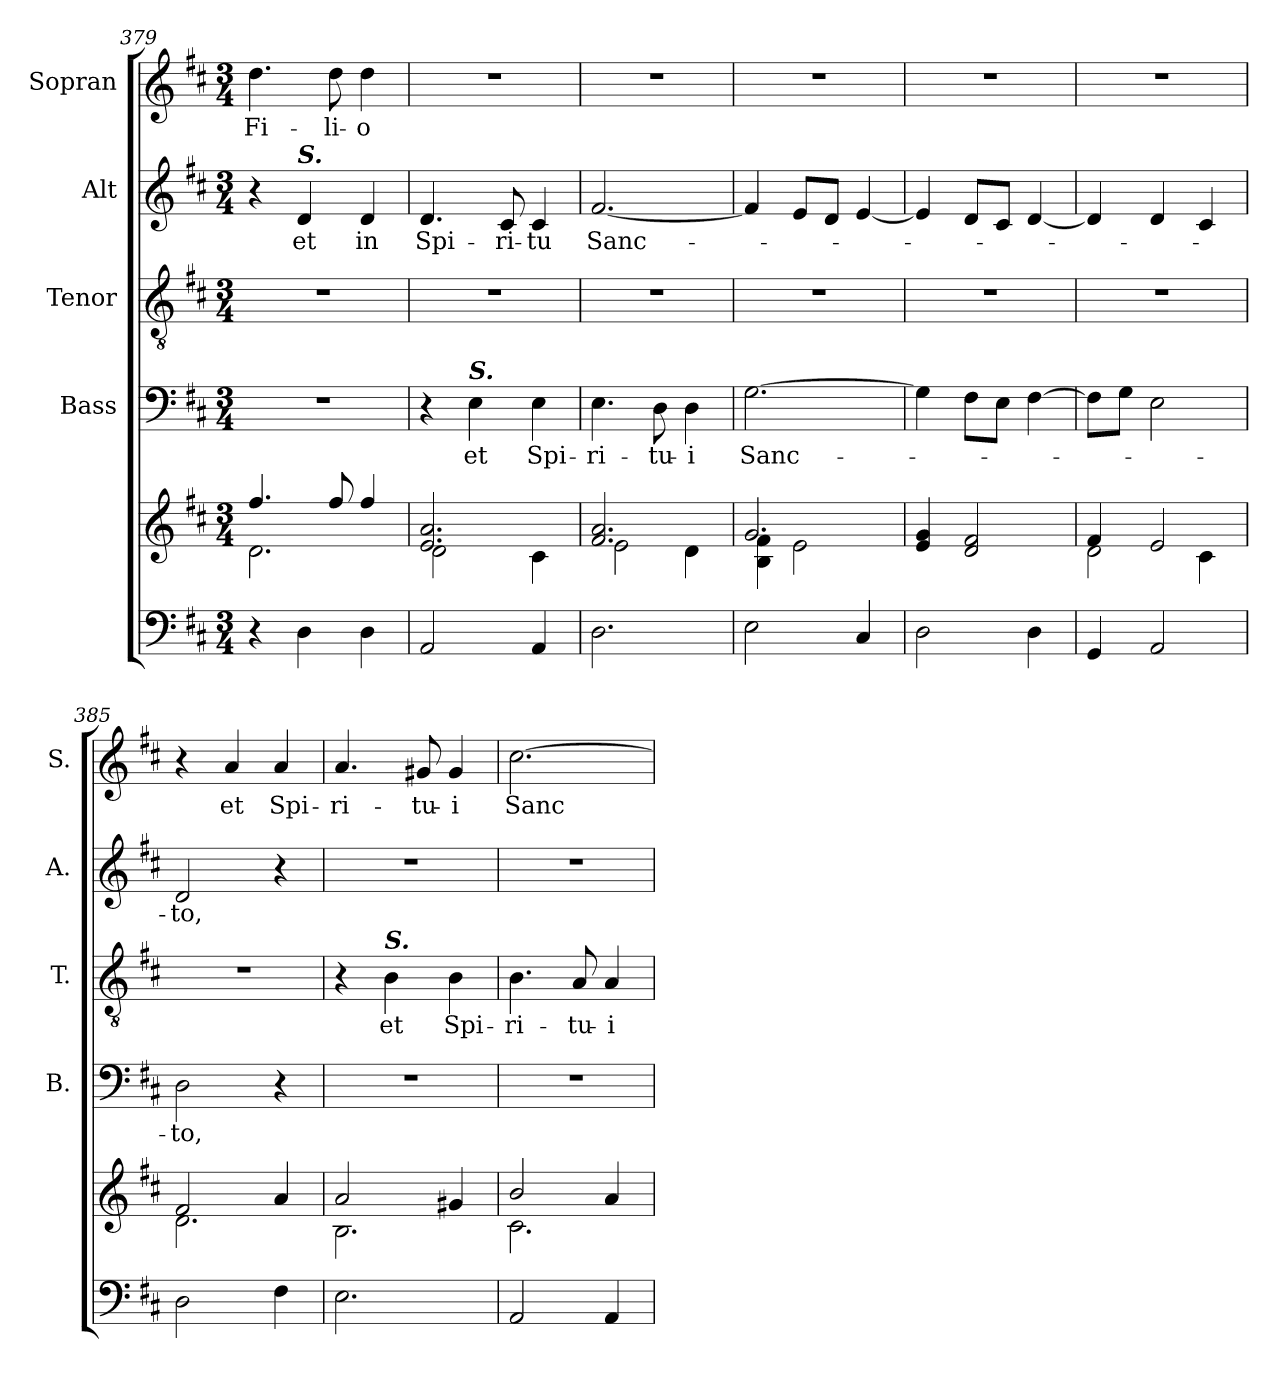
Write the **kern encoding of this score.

**kern	**kern	**kern	**text	**kern	**text	**kern	**text	**kern	**text
*part5	*part5	*part4	*part4	*part3	*part3	*part2	*part2	*part1	*part1
*staff6	*staff5	*staff4	*staff4	*staff3	*staff3	*staff2	*staff2	*staff1	*staff1
*	*	*I"Bass	*	*I"Tenor	*	*I"Alt	*	*I"Sopran	*
*	*	*I'B.	*	*I'T.	*	*I'A.	*	*I'S.	*
*clefF4	*clefG2	*clefF4	*	*clefGv2	*	*clefG2	*	*clefG2	*
*k[f#c#]	*k[f#c#]	*k[f#c#]	*	*k[f#c#]	*	*k[f#c#]	*	*k[f#c#]	*
*D:	*D:	*D:	*	*D:	*	*D:	*	*D:	*
*M3/4	*M3/4	*M3/4	*	*M3/4	*	*M3/4	*	*M3/4	*
=379	=379	=379	=379	=379	=379	=379	=379	=379	=379
*	*^	*	*	*	*	*	*	*	*
!	!	!	!	!	!	!	!	!	!	!LO:LY:b
4r	4.ff#/	2.d\	2.r	.	2.r	.	4r	.	4.dd\	Fi-
!	!	!	!	!	!	!	!LO:TX:a:Bi:t=S.	!	!	!
!	!	!	!	!	!	!	!	!LO:LY:b	!	!
4D\	.	.	.	.	.	.	4d/	et	.	.
!	!	!	!	!	!	!	!	!	!	!LO:LY:b
.	8ff#/	.	.	.	.	.	.	.	8dd\	-li-
!	!	!	!	!	!	!	!	!LO:LY:b	!	!LO:LY:b
4D\	4ff#/	.	.	.	.	.	4d/	in	4dd\	-o
=380	=380	=380	=380	=380	=380	=380	=380	=380	=380	=380
!	!	!	!	!	!	!	!	!LO:LY:b	!	!
2AA/	2.e/ 2.a/	2d\	4r	.	2.r	.	4.d/	Spi-	2.r	.
!	!	!	!LO:TX:a:Bi:t=S.	!	!	!	!	!	!	!
!	!	!	!	!LO:LY:b	!	!	!	!	!	!
.	.	.	4E\	et	.	.	.	.	.	.
!	!	!	!	!	!	!	!	!LO:LY:b	!	!
.	.	.	.	.	.	.	8c#/	-ri-	.	.
!	!	!	!	!LO:LY:b	!	!	!	!LO:LY:b	!	!
4AA/	.	4c#\	4E\	Spi-	.	.	4c#/	-tu	.	.
=381	=381	=381	=381	=381	=381	=381	=381	=381	=381	=381
!	!	!	!	!LO:LY:b	!	!	!	!LO:LY:b	!	!
2.D\	2.f#/ 2.a/	2e\	4.E\	-ri-	2.r	.	[2.f#/	Sanc-	2.r	.
!	!	!	!	!LO:LY:b	!	!	!	!	!	!
.	.	.	8D\	-tu-	.	.	.	.	.	.
!	!	!	!	!LO:LY:b	!	!	!	!	!	!
.	.	4d\	4D\	-i	.	.	.	.	.	.
=382	=382	=382	=382	=382	=382	=382	=382	=382	=382	=382
!	!	!	!	!LO:LY:b	!	!	!	!	!	!
2E\	2.g/	4B\ 4f#\	[2.G\	Sanc-	2.r	.	4f#/]	.	2.r	.
.	.	2e\	.	.	.	.	8e/L	.	.	.
.	.	.	.	.	.	.	8d/J	.	.	.
4C#/	.	.	.	.	.	.	[4e/	.	.	.
*	*v	*v	*	*	*	*	*	*	*	*
=383	=383	=383	=383	=383	=383	=383	=383	=383	=383
2D\	4e/ 4g/	4G\]	.	2.r	.	4e/]	.	2.r	.
.	2d/ 2f#/	8F#\L	.	.	.	8d/L	.	.	.
.	.	8E\J	.	.	.	8c#/J	.	.	.
4D\	.	[4F#\	.	.	.	[4d/	.	.	.
=384	=384	=384	=384	=384	=384	=384	=384	=384	=384
*	*^	*	*	*	*	*	*	*	*
4GG/	4f#/	2d\	8F#\L]	.	2.r	.	4d/]	.	2.r	.
.	.	.	8G\J	.	.	.	.	.	.	.
2AA/	2e/	.	2E\	.	.	.	4d/	.	.	.
.	.	4c#\	.	.	.	.	4c#/	.	.	.
=385	=385	=385	=385	=385	=385	=385	=385	=385	=385	=385
!	!	!	!	!LO:LY:b	!	!	!	!LO:LY:b	!	!
2D\	2f#/	2.d\	2D\	-to,	2.r	.	2d/	-to,	4r	.
!	!	!	!	!	!	!	!	!	!	!LO:LY:b
.	.	.	.	.	.	.	.	.	4a/	et
!	!	!	!	!	!	!	!	!	!	!LO:LY:b
4F#\	4a/	.	4r	.	.	.	4r	.	4a/	Spi-
!!LO:PB:g=z
=386	=386	=386	=386	=386	=386	=386	=386	=386	=386	=386
!	!	!	!	!	!	!	!	!	!	!LO:LY:b
2.E\	2a/	2.B\	2.r	.	4r	.	2.r	.	4.a/	-ri-
!	!	!	!	!	!LO:TX:a:Bi:t=S.	!	!	!	!	!
!	!	!	!	!	!	!LO:LY:b	!	!	!	!
.	.	.	.	.	4B\	et	.	.	.	.
!	!	!	!	!	!	!	!	!	!	!LO:LY:b
.	.	.	.	.	.	.	.	.	8g#X/	-tu-
!	!	!	!	!	!	!LO:LY:b	!	!	!	!LO:LY:b
.	4g#X/	.	.	.	4B\	Spi-	.	.	4g#/	-i
=387	=387	=387	=387	=387	=387	=387	=387	=387	=387	=387
!	!	!	!	!	!	!LO:LY:b	!	!	!	!LO:LY:b
2AA/	2b/	2.c#\	2.r	.	4.B\	-ri-	2.r	.	[2.cc#\	Sanc-
!	!	!	!	!	!	!LO:LY:b	!	!	!	!
.	.	.	.	.	8A/	-tu-	.	.	.	.
!	!	!	!	!	!	!LO:LY:b	!	!	!	!
4AA/	4a/	.	.	.	4A/	-i	.	.	.	.
*	*v	*v	*	*	*	*	*	*	*	*
=	=	=	=	=	=	=	=	=	=
*-	*-	*-	*-	*-	*-	*-	*-	*-	*-
